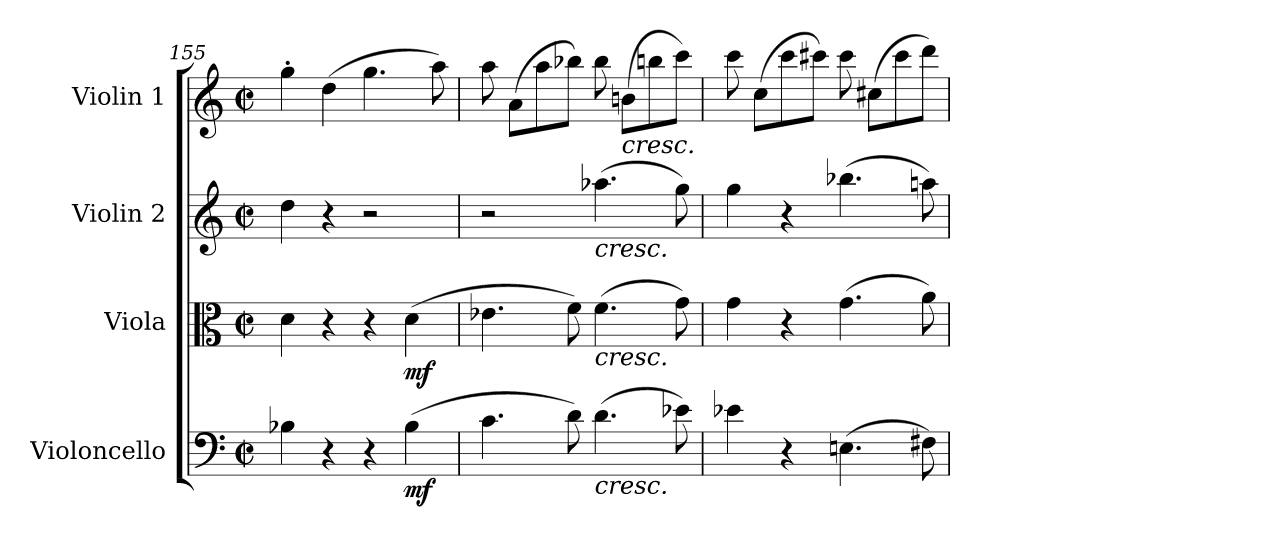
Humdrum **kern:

**kern	**dynam	**kern	**dynam	**kern	**kern
*part4	*part4	*part3	*part3	*part2	*part1
*staff4	*staff4	*staff3	*staff3	*staff2	*staff1
*I"Violoncello	*	*I"Viola	*	*I"Violin 2	*I"Violin 1
*I'Vc	*	*I'Vla	*	*I'Vln	*I'Vln
*clefF4	*	*clefC3	*	*clefG2	*clefG2
*k[]	*	*k[]	*	*k[]	*k[]
*M2/2	*	*M2/2	*	*M2/2	*M2/2
*met(c|)	*	*met(c|)	*	*met(c|)	*met(c|)
=155	=155	=155	=155	=155	=155
4B-X\	.	4d\	.	4dd\	4gg'\
4r	.	4r	.	4r	(4dd\
4r	.	4r	.	2r	4.gg\
!	!LO:DY:b	!	!LO:DY:b	!	!
(4B-\	mf	(4d\	mf	.	.
.	.	.	.	.	8aa\)
=156	=156	=156	=156	=156	=156
4.c\	.	4.e-X\	.	2r	8aa\
.	.	.	.	.	(8a\L
.	.	.	.	.	8aa\
8d\)	.	8f\)	.	.	8bb-X\J)
!	!	!	!	!LO:TX:b:i:t=cresc.	!
!	!	!LO:TX:b:i:t=cresc.	!	!	!
!LO:TX:b:i:t=cresc.	!	!	!	!	!
(4.d\	.	(4.f\	.	(4.aa-X\	8bb-\
!	!	!	!	!	!LO:TX:b:i:t=cresc.
.	.	.	.	.	(8bn\L
.	.	.	.	.	8bbn\
8e-X\)	.	8g\)	.	8gg\)	8ccc\J)
=157	=157	=157	=157	=157	=157
4e-X\	.	4g\	.	4gg\	8ccc\
.	.	.	.	.	(8cc\L
4r	.	4r	.	4r	8ccc\
.	.	.	.	.	8ccc#X\J)
(4.En\	.	(4.g\	.	(4.bb-X\	8ccc#\
.	.	.	.	.	(8cc#X\L
.	.	.	.	.	8ccc#\
8F#X\)	.	8a\)	.	8aan\)	8ddd\J)
=	=	=	=	=	=
*-	*-	*-	*-	*-	*-
